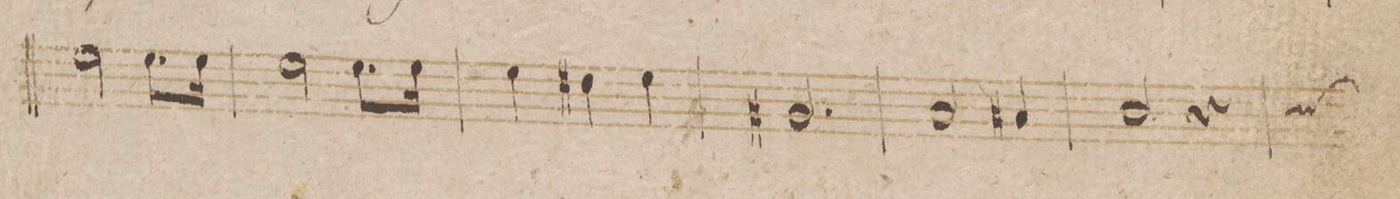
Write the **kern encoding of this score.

**kern	**dynam
*I"Clarinetto 2do in B.	*
*clefG2	*
*k[b-]	*
*M3/4	*
2dd\	.
8.dd\L	.
16dd\Jk	.
=53	=53
2dd\	.
8.dd\L	.
16dd\Jk	.
=54	=54
4dd\	.
4cc#X\	.
4dd\	.
=55	=55
2.f#X/	.
=56	=56
2g/	.
4g#X/	.
=57	=57
2a/	.
4r	.
=58	=58
*-	*-
